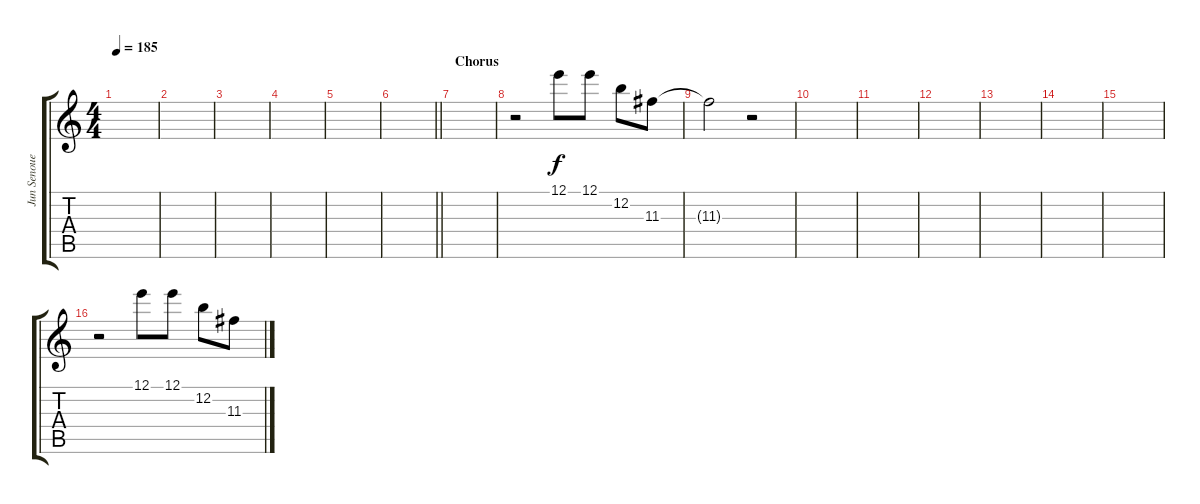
\track ("Jun Senoue (Lead)" "Jun Senoue") {instrument distortionguitar}
\staff {score tabs}
\tuning (E4 B3 G3 D3 A2 E2) {hide}
\ts (4 4)
\tempo 185
\clef g2
\ks c
|
|
|
|
|
\barLineRight lightlight
|
\section ("" "Chorus")
|
r.2 12.1.8 12.1.8 12.2.8 11.3.8 |
11.3{t}.2 r.2 |
|
|
|
|
|
|
r.2 12.1.8 12.1.8 12.2.8 11.3.8
